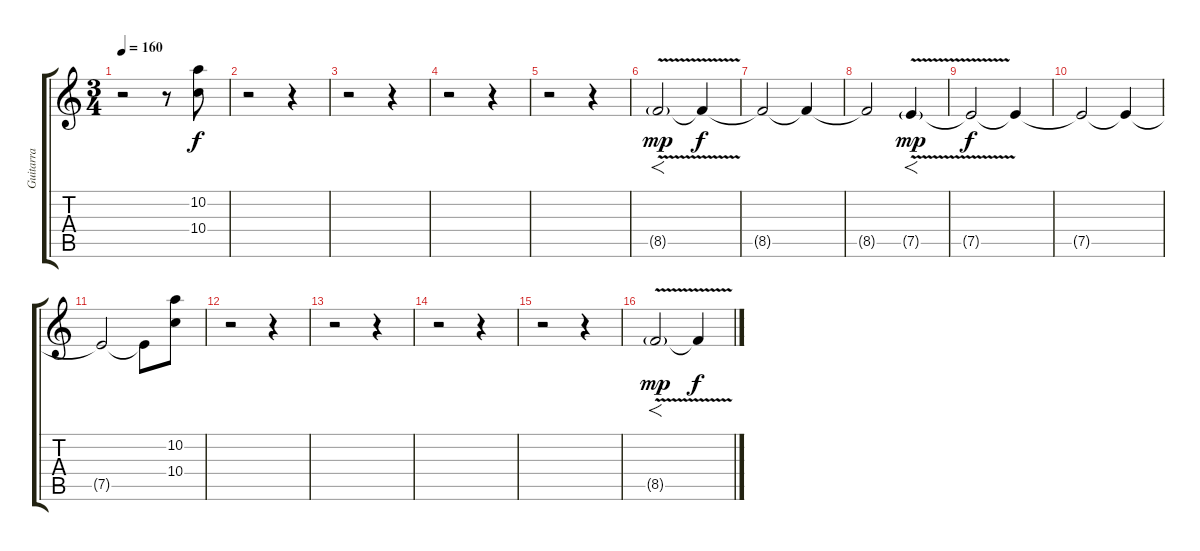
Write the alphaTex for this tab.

\track ("Guitarra" "Guitarra") {instrument distortionguitar}
\staff {score tabs}
\tuning (E4 B3 G3 D3 A2 E2) {hide}
\ts (3 4)
\tempo 160
\clef g2
\ks c
r.2{dy f} r.8 (10.2 10.4).8 |
r.2 r.4 |
r.2 r.4 |
r.2 r.4 |
r.2 r.4 |
8.5{v g}.2{f dy mp} 8.5{t}.4{dy f} |
8.5{t}.2 8.5{t}.4 |
8.5{t}.2 7.5{v g}.4{f dy mp} |
7.5{t}.2{dy f} 7.5{t}.4 |
7.5{t}.2 7.5{t}.4 |
7.5{t}.2 7.5{t}.8 (10.2 10.4).8 |
r.2 r.4 |
r.2 r.4 |
r.2 r.4 |
r.2 r.4 |
8.5{v g}.2{f dy mp} 8.5{t}.4{dy f}
